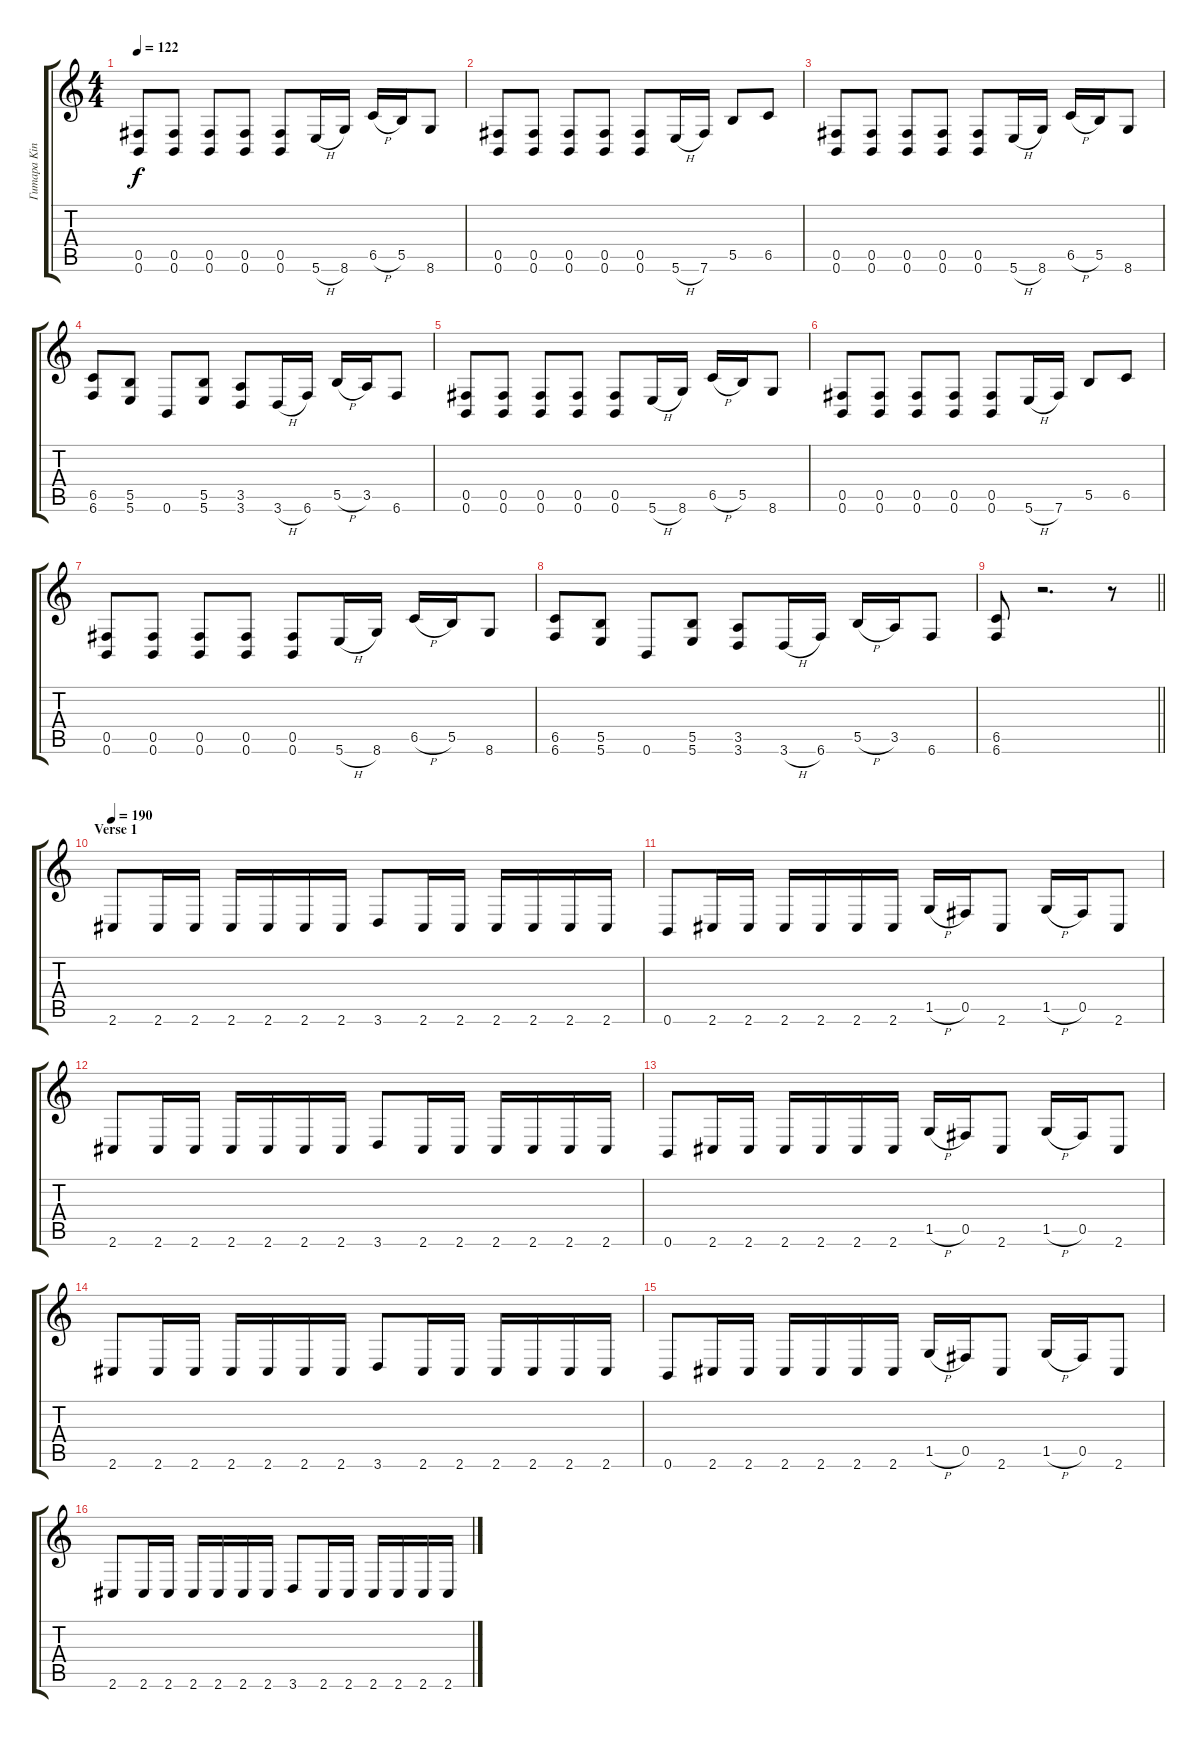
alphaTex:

\track ("Гитара King" "Гитара Kin") {instrument distortionguitar}
\staff {score tabs}
\tuning (Db4 Ab3 E3 B2 Gb2 B1) {hide}
\ts (4 4)
\tempo 122
\clef g2
\ks c
(0.5 0.6).8{dy f} (0.5 0.6).8 (0.5 0.6).8 (0.5 0.6).8 (0.5 0.6).8 5.6{h}.16 8.6.16 6.5{h}.16 5.5.16 8.6.8 |
(0.5 0.6).8 (0.5 0.6).8 (0.5 0.6).8 (0.5 0.6).8 (0.5 0.6).8 5.6{h}.16 7.6.16 5.5.8 6.5.8 |
(0.5 0.6).8 (0.5 0.6).8 (0.5 0.6).8 (0.5 0.6).8 (0.5 0.6).8 5.6{h}.16 8.6.16 6.5{h}.16 5.5.16 8.6.8 |
(6.5 6.6).8 (5.5 5.6).8 0.6.8 (5.5 5.6).8 (3.5 3.6).8 3.6{h}.16 6.6.16 5.5{h}.16 3.5.16 6.6.8 |
(0.5 0.6).8 (0.5 0.6).8 (0.5 0.6).8 (0.5 0.6).8 (0.5 0.6).8 5.6{h}.16 8.6.16 6.5{h}.16 5.5.16 8.6.8 |
(0.5 0.6).8 (0.5 0.6).8 (0.5 0.6).8 (0.5 0.6).8 (0.5 0.6).8 5.6{h}.16 7.6.16 5.5.8 6.5.8 |
(0.5 0.6).8 (0.5 0.6).8 (0.5 0.6).8 (0.5 0.6).8 (0.5 0.6).8 5.6{h}.16 8.6.16 6.5{h}.16 5.5.16 8.6.8 |
(6.5 6.6).8 (5.5 5.6).8 0.6.8 (5.5 5.6).8 (3.5 3.6).8 3.6{h}.16 6.6.16 5.5{h}.16 3.5.16 6.6.8 |
\barLineRight lightlight
(6.5 6.6).8 r.2{d} r.8 |
\section ("" "Verse 1")
\tempo 190
2.6.8 2.6.16 2.6.16 2.6.16 2.6.16 2.6.16 2.6.16 3.6.8 2.6.16 2.6.16 2.6.16 2.6.16 2.6.16 2.6.16 |
0.6.8 2.6.16 2.6.16 2.6.16 2.6.16 2.6.16 2.6.16 1.5{h}.16 0.5.16 2.6.8 1.5{h}.16 0.5.16 2.6.8 |
2.6.8 2.6.16 2.6.16 2.6.16 2.6.16 2.6.16 2.6.16 3.6.8 2.6.16 2.6.16 2.6.16 2.6.16 2.6.16 2.6.16 |
0.6.8 2.6.16 2.6.16 2.6.16 2.6.16 2.6.16 2.6.16 1.5{h}.16 0.5.16 2.6.8 1.5{h}.16 0.5.16 2.6.8 |
2.6.8 2.6.16 2.6.16 2.6.16 2.6.16 2.6.16 2.6.16 3.6.8 2.6.16 2.6.16 2.6.16 2.6.16 2.6.16 2.6.16 |
0.6.8 2.6.16 2.6.16 2.6.16 2.6.16 2.6.16 2.6.16 1.5{h}.16 0.5.16 2.6.8 1.5{h}.16 0.5.16 2.6.8 |
2.6.8 2.6.16 2.6.16 2.6.16 2.6.16 2.6.16 2.6.16 3.6.8 2.6.16 2.6.16 2.6.16 2.6.16 2.6.16 2.6.16
